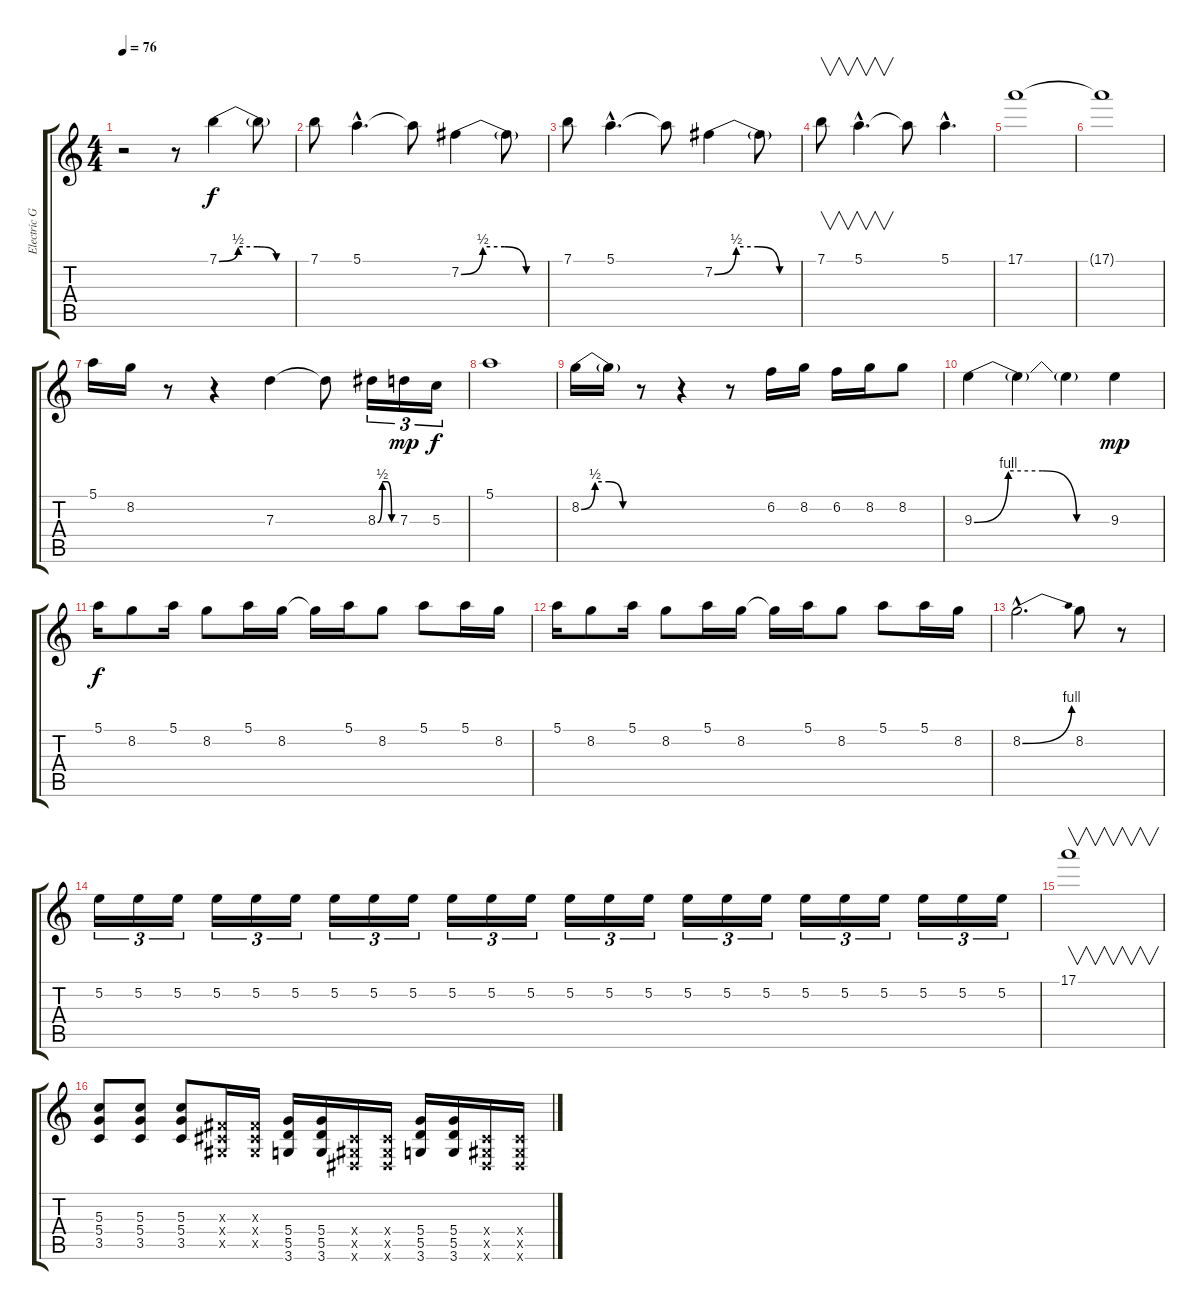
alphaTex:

\track ("Electric Guitar (2)" "Electric G") {instrument distortionguitar}
\staff {score tabs}
\tuning (E4 B3 G3 D3 A2 E2) {hide}
\ts (4 4)
\tempo 76
\clef g2
\ks c
r.2{dy f} r.8 7.1{be (custom 0 0 15 2 30 2 45 0 60 0)}.4 7.1{t}.8 |
7.1.8 5.1{hac}.4{d} 5.1{t}.8 7.2{be (custom 0 0 15 2 30 2 45 0 60 0)}.4 7.2{t}.8 |
7.1.8 5.1{hac}.4{d} 5.1{t}.8 7.2{be (custom 0 0 15 2 30 2 45 0 60 0)}.4 7.2{t}.8 |
7.1.8{v} 5.1{hac}.4{v d} 5.1{t}.8 5.1{hac}.4{d} |
17.1.1 |
17.1{t}.1 |
5.1.16 8.2.16 r.8 r.4 7.3.4 7.3{t}.8 8.3{be (custom 0 0 15 2 30 2 45 0 60 0)}.16{tu (3 2)} 7.3.16{tu (3 2) dy mp} 5.3.16{tu (3 2) dy f} |
5.1.1 |
8.2{be (custom 0 0 15 2 30 2 45 0 60 0)}.16 8.2{t}.16 r.8 r.4 r.8 6.2.16 8.2.16 6.2.16 8.2.16 8.2.8 |
9.3{be (custom 0 0 15 4 30 4 45 0 60 0)}.4 9.3{t}.4 9.3{t}.4 9.3.4{dy mp} |
5.1.16{dy f} 8.2.8 5.1.16 8.2.8 5.1.16 8.2.16 8.2{t}.16 5.1.16 8.2.8 5.1.8 5.1.16 8.2.16 |
5.1.16 8.2.8 5.1.16 8.2.8 5.1.16 8.2.16 8.2{t}.16 5.1.16 8.2.8 5.1.8 5.1.16 8.2.16 |
8.2{be (bend 0 0 60 4) hac}.2{d} 8.2.8 r.8 |
5.2.16{tu (3 2)} 5.2.16{tu (3 2)} 5.2.16{tu (3 2)} 5.2.16{tu (3 2)} 5.2.16{tu (3 2)} 5.2.16{tu (3 2)} 5.2.16{tu (3 2)} 5.2.16{tu (3 2)} 5.2.16{tu (3 2)} 5.2.16{tu (3 2)} 5.2.16{tu (3 2)} 5.2.16{tu (3 2)} 5.2.16{tu (3 2)} 5.2.16{tu (3 2)} 5.2.16{tu (3 2)} 5.2.16{tu (3 2)} 5.2.16{tu (3 2)} 5.2.16{tu (3 2)} 5.2.16{tu (3 2)} 5.2.16{tu (3 2)} 5.2.16{tu (3 2)} 5.2.16{tu (3 2)} 5.2.16{tu (3 2)} 5.2.16{tu (3 2)} |
17.1.1{v} |
(5.3 5.4 3.5).8 (5.3 5.4 3.5).8 (5.3 5.4 3.5).8 (-1.3{x} -1.4{x} -1.5{x}).16 (-1.3{x} -1.4{x} -1.5{x}).16 (5.4 5.5 3.6).16 (5.4 5.5 3.6).16 (-1.4{x} -1.5{x} -1.6{x}).16 (-1.4{x} -1.5{x} -1.6{x}).16 (5.4 5.5 3.6).16 (5.4 5.5 3.6).16 (-1.4{x} -1.5{x} -1.6{x}).16 (-1.4{x} -1.5{x} -1.6{x}).16
